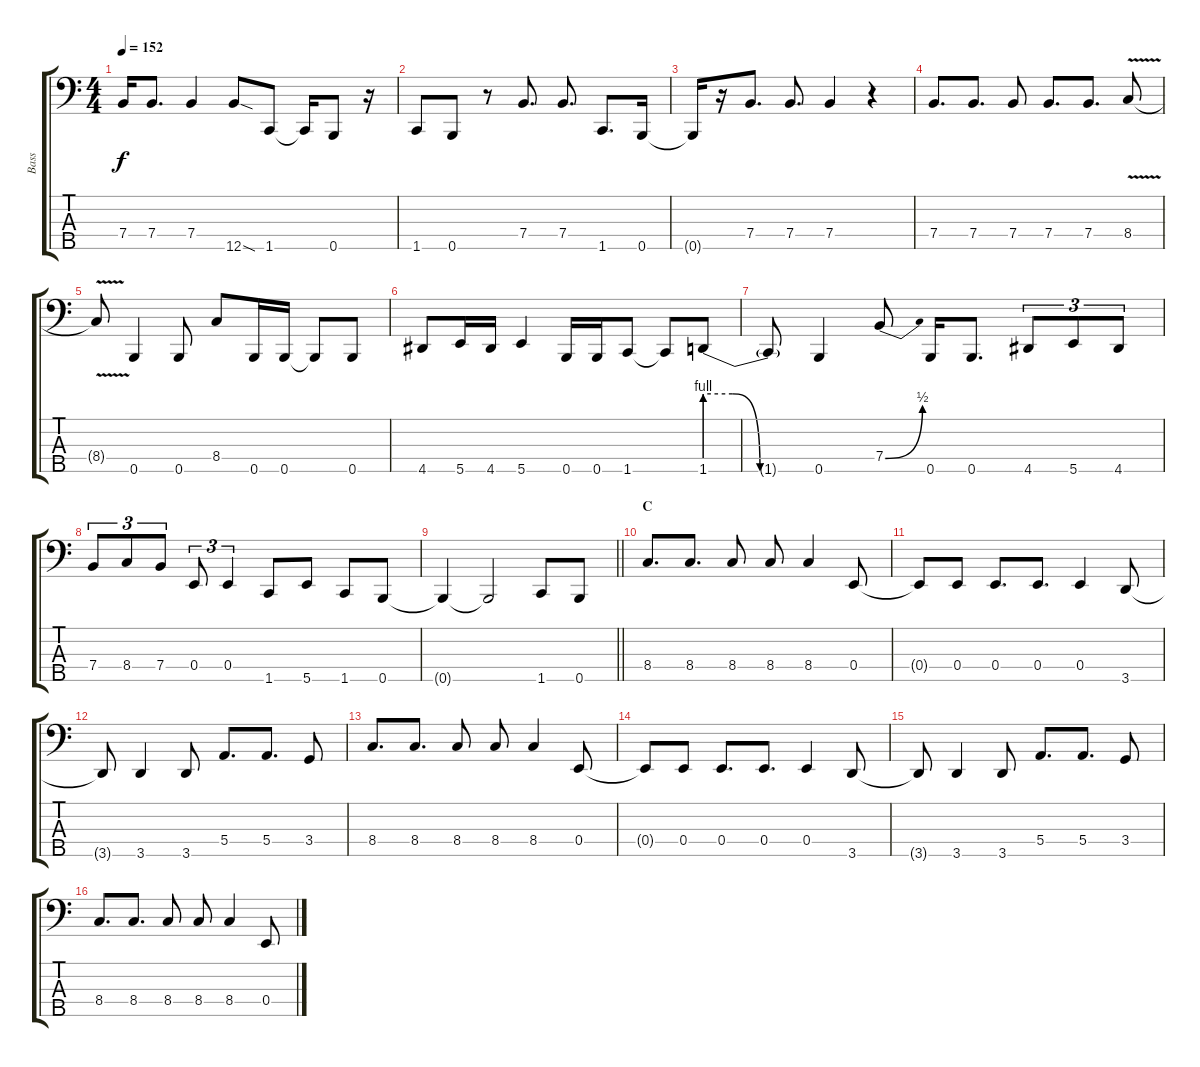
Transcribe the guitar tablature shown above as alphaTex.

\track ("Bass" "Bass") {instrument electricbassfinger}
\staff {score tabs}
\tuning (G2 D2 A1 E1 B0) {hide}
\ts (4 4)
\tempo 152
\clef f4
\ks c
7.4{t}.16{dy f} 7.4.8{d} 7.4.4 12.5{sod}.8 1.5.8 1.5{t}.16 0.5.8 r.16 |
1.5.8 0.5.8 r.8 7.4.8{d} 7.4.8{d} 1.5.8{d} 0.5.16 |
0.5{t}.16 r.16 7.4.8{d} 7.4.8{d} 7.4.4 r.4 |
7.4.8{d} 7.4.8{d} 7.4.8 7.4.8{d} 7.4.8{d} 8.4{v}.8 |
8.4{t}.8 0.5.4 0.5.8 8.4.8 0.5.16 0.5.16 0.5{t}.8 0.5.8 |
4.5.8 5.5.16 4.5.16 5.5.4 0.5.16 0.5.16 1.5.8 1.5{t}.8 1.5{be (custom 0 4 15 4 30 0 60 0)}.8 |
1.5{t}.8 0.5.4 7.4{be (bend 0 0 60 2)}.8 0.5.16 0.5.8{d} 4.5.8{tu (3 2)} 5.5.8{tu (3 2)} 4.5.8{tu (3 2)} |
7.4.8{tu (3 2)} 8.4.8{tu (3 2)} 7.4.8{tu (3 2)} 0.4.8{tu (3 2)} 0.4.4{tu (3 2)} 1.5.8 5.5.8 1.5.8 0.5.8 |
\barLineRight lightlight
0.5{t}.4 0.5{t}.2 1.5.8 0.5.8 |
\section ("" "C")
8.4.8{d} 8.4.8{d} 8.4.8 8.4.8 8.4.4 0.4.8 |
0.4{t}.8 0.4.8 0.4.8{d} 0.4.8{d} 0.4.4 3.5.8 |
3.5{t}.8 3.5.4 3.5.8 5.4.8{d} 5.4.8{d} 3.4.8 |
8.4.8{d} 8.4.8{d} 8.4.8 8.4.8 8.4.4 0.4.8 |
0.4{t}.8 0.4.8 0.4.8{d} 0.4.8{d} 0.4.4 3.5.8 |
3.5{t}.8 3.5.4 3.5.8 5.4.8{d} 5.4.8{d} 3.4.8 |
8.4.8{d} 8.4.8{d} 8.4.8 8.4.8 8.4.4 0.4.8
